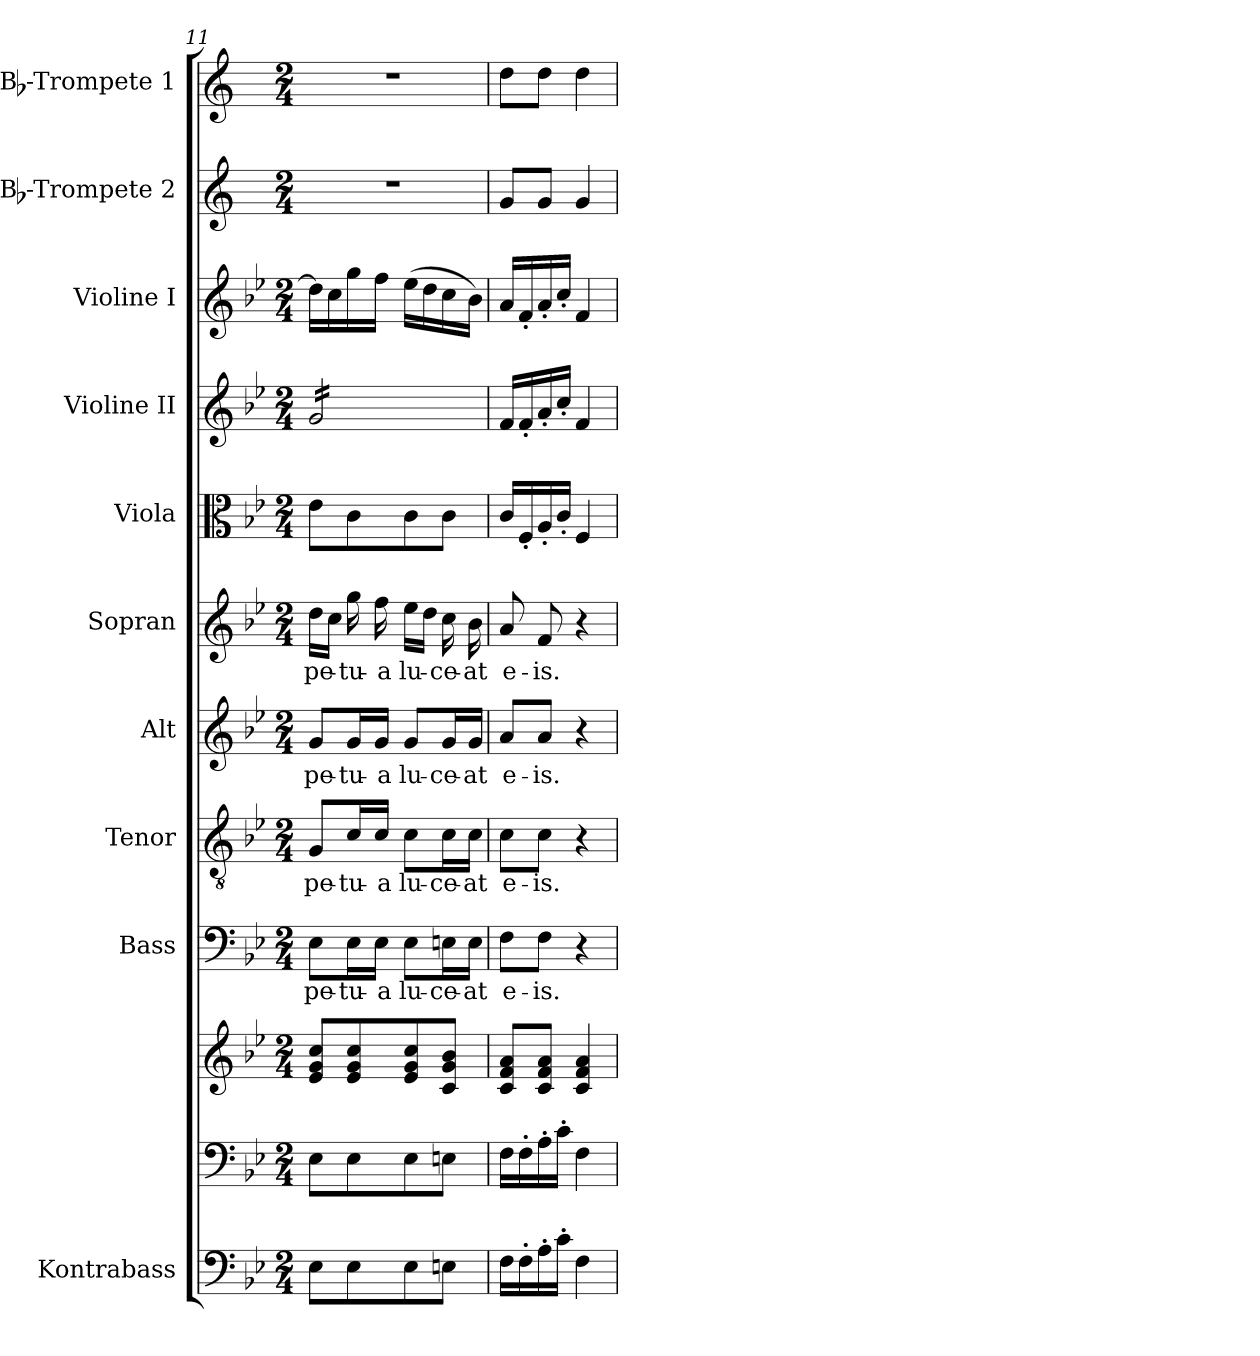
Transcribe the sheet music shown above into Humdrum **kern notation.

**kern	**kern	**kern	**kern	**text	**kern	**text	**kern	**text	**kern	**text	**kern	**kern	**kern	**kern	**kern
*part11	*part10	*part10	*part9	*part9	*part8	*part8	*part7	*part7	*part6	*part6	*part5	*part4	*part3	*part2	*part1
*staff12	*staff11	*staff10	*staff9	*staff9	*staff8	*staff8	*staff7	*staff7	*staff6	*staff6	*staff5	*staff4	*staff3	*staff2	*staff1
*I"Kontrabass	*	*	*I"Bass	*	*I"Tenor	*	*I"Alt	*	*I"Sopran	*	*I"Viola	*I"Violine II	*I"Violine I	*I"Bb-Trompete 2	*I"Bb-Trompete 1
*I'Kb.	*	*	*I'B.	*	*I'T.	*	*I'A.	*	*I'S.	*	*I'Vla.	*I'Vl. II	*I'Vl. I	*I'Bb Trp. 2	*I'Bb Trp. 1
*clefF4	*clefF4	*clefG2	*clefF4	*	*clefGv2	*	*clefG2	*	*clefG2	*	*clefC3	*clefG2	*clefG2	*clefG2	*clefG2
*ITrd7c12	*	*	*	*	*	*	*	*	*	*	*	*	*	*ITrd1c2	*ITrd1c2
*k[b-e-]	*k[b-e-]	*k[b-e-]	*k[b-e-]	*	*k[b-e-]	*	*k[b-e-]	*	*k[b-e-]	*	*k[b-e-]	*k[b-e-]	*k[b-e-]	*k[b-e-]	*k[b-e-]
*B-:	*B-:	*B-:	*B-:	*	*B-:	*	*B-:	*	*B-:	*	*B-:	*B-:	*B-:	*B-:	*B-:
*M2/4	*M2/4	*M2/4	*M2/4	*	*M2/4	*	*M2/4	*	*M2/4	*	*M2/4	*M2/4	*M2/4	*M2/4	*M2/4
=11	=11	=11	=11	=11	=11	=11	=11	=11	=11	=11	=11	=11	=11	=11	=11
!	!	!	!	!LO:LY:b	!	!LO:LY:b	!	!LO:LY:b	!	!LO:LY:b	!	!	!	!	!
*	*	*	*	*	*	*	*	*	*	*	*	*tremolo	*	*	*
8EE-\L	8E-\L	8e-/ 8g/ 8cc/L	8E-\L	-pe-	8G/L	-pe-	8g/L	-pe-	16dd\LL	-pe-	8e-\L	16g/LL	16dd\LL]	2r	2r
.	.	.	.	.	.	.	.	.	16cc\JJ	.	.	16g/	16cc\	.	.
!	!	!	!	!LO:LY:b	!	!LO:LY:b	!	!LO:LY:b	!	!LO:LY:b	!	!	!	!	!
8EE-\	8E-\	8e-/ 8g/ 8cc/	16E-\L	-tu-	16c/L	-tu-	16g/L	-tu-	16gg\	-tu-	8c\	16g/	16gg\	.	.
!	!	!	!	!LO:LY:b	!	!LO:LY:b	!	!LO:LY:b	!	!LO:LY:b	!	!	!	!	!
.	.	.	16E-\JJ	-a	16c/JJ	-a	16g/JJ	-a	16ff\	-a	.	16g/	16ff\JJ	.	.
!	!	!	!	!LO:LY:b	!	!LO:LY:b	!	!LO:LY:b	!	!LO:LY:b	!	!	!	!	!
8EE-\	8E-\	8e-/ 8g/ 8cc/	8E-\L	lu-	8c\L	lu-	8g/L	lu-	16ee-\LL	lu-	8c\	16g/	(>16ee-\LL	.	.
.	.	.	.	.	.	.	.	.	16dd\JJ	.	.	16g/	16dd\	.	.
!	!	!	!	!LO:LY:b	!	!LO:LY:b	!	!LO:LY:b	!	!LO:LY:b	!	!	!	!	!
8EEn\J	8En\J	8c/ 8g/ 8b-/J	16En\L	-ce-	16c\L	-ce-	16g/L	-ce-	16cc\	-ce-	8c\J	16g/	16cc\	.	.
!	!	!	!	!LO:LY:b	!	!LO:LY:b	!	!LO:LY:b	!	!LO:LY:b	!	!	!	!	!
.	.	.	16E\JJ	-at	16c\JJ	-at	16g/JJ	-at	16b-\	-at	.	16g/JJ	16b-\JJ)	.	.
*	*	*	*	*	*	*	*	*	*	*	*	*Xtremolo	*	*	*
!!LO:PB:g=z
=12	=12	=12	=12	=12	=12	=12	=12	=12	=12	=12	=12	=12	=12	=12	=12
!	!	!	!	!LO:LY:b	!	!LO:LY:b	!	!LO:LY:b	!	!LO:LY:b	!	!	!	!	!
16FF\LL	16F\LL	8c/ 8f/ 8a/L	8F\L	e-	8c\L	e-	8a/L	e-	8a/	e-	16c/LL	16f/LL	16a/LL	8f/L	8cc\L
16FF'>\	16F'>\	.	.	.	.	.	.	.	.	.	16F'</	16f'</	16f'</	.	.
!	!	!	!	!LO:LY:b	!	!LO:LY:b	!	!LO:LY:b	!	!LO:LY:b	!	!	!	!	!
16AA'>\	16A'>\	8c/ 8f/ 8a/J	8F\J	-is.	8c\J	-is.	8a/J	-is.	8f/	-is.	16A'</	16a'</	16a'</	8f/J	8cc\J
16C'>\JJ	16c'>\JJ	.	.	.	.	.	.	.	.	.	16c'</JJ	16cc'</JJ	16cc'</JJ	.	.
4FF\	4F\	4c/ 4f/ 4a/	4r	.	4r	.	4r	.	4r	.	4F/	4f/	4f/	4f/	4cc\
=	=	=	=	=	=	=	=	=	=	=	=	=	=	=	=
*-	*-	*-	*-	*-	*-	*-	*-	*-	*-	*-	*-	*-	*-	*-	*-
